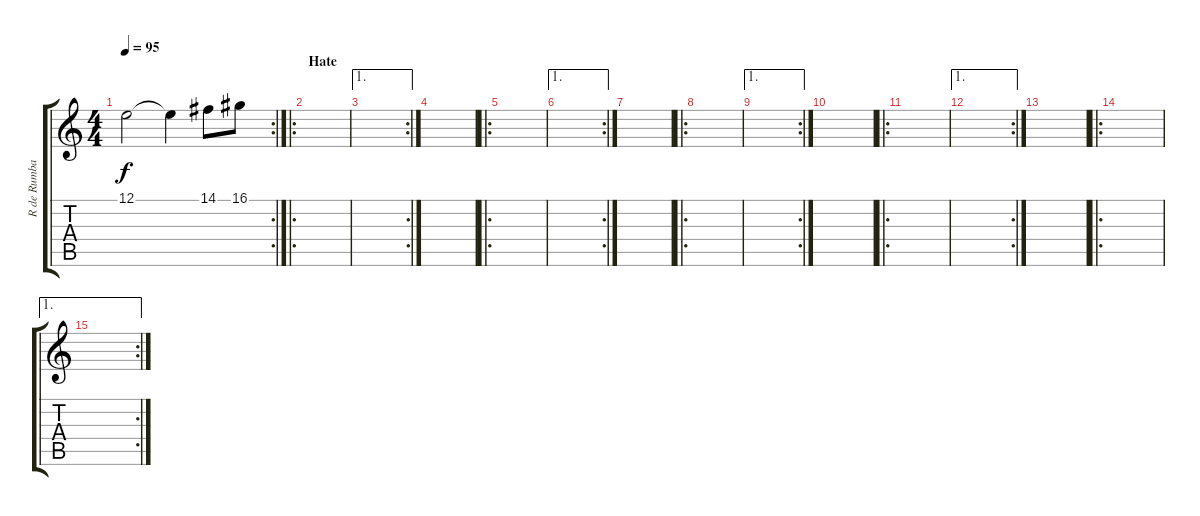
\track ("R de Rumba" "R de Rumba") {instrument stringensemble1}
\staff {score tabs}
\tuning (E4 B3 G3 D3 A2 E2) {hide}
\rc 2
\ts (4 4)
\tempo 95
\clef g2
\ks c
12.1{t}.2{dy f} 12.1{t}.4 14.1.8 16.1.8 |
\ro
\section ("" "Hate")
|
\ae 1
\rc 2
|
|
\ro
|
\ae 1
\rc 2
|
|
\ro
|
\ae 1
\rc 2
|
|
\ro
|
\ae 1
\rc 2
|
|
\ro
|
\ae 1
\rc 2
